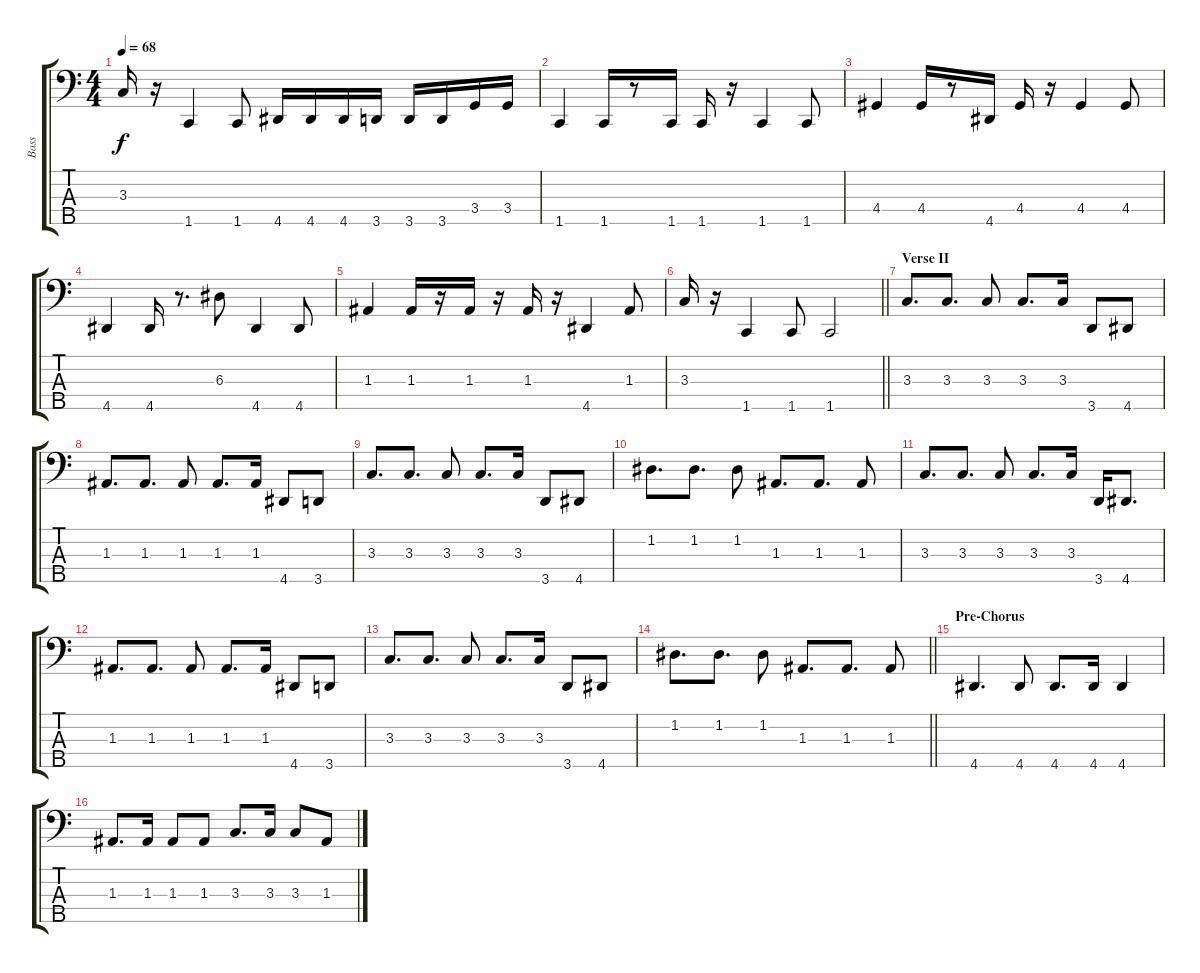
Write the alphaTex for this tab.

\track ("Bass" "Bass") {instrument electricbassfinger}
\staff {score tabs}
\tuning (G2 D2 A1 E1 B0) {hide}
\ts (4 4)
\tempo 68
\clef f4
\ks c
3.3.16{dy f} r.16 1.5.4 1.5.8 4.5.16 4.5.16 4.5.16 3.5.16 3.5.16 3.5.16 3.4.16 3.4.16 |
1.5.4 1.5.16 r.8 1.5.16 1.5.16 r.16 1.5.4 1.5.8 |
4.4.4 4.4.16 r.8 4.5.16 4.4.16 r.16 4.4.4 4.4.8 |
4.5.4 4.5.16 r.8{d} 6.3.8 4.5.4 4.5.8 |
1.3.4 1.3.16 r.16 1.3.16 r.16 1.3.16 r.16 4.5.4 1.3.8 |
\barLineRight lightlight
3.3.16 r.16 1.5.4 1.5.8 1.5.2 |
\section ("" "Verse II")
3.3.8{d} 3.3.8{d} 3.3.8 3.3.8{d} 3.3.16 3.5.8 4.5.8 |
1.3.8{d} 1.3.8{d} 1.3.8 1.3.8{d} 1.3.16 4.5.8 3.5.8 |
3.3.8{d} 3.3.8{d} 3.3.8 3.3.8{d} 3.3.16 3.5.8 4.5.8 |
1.2.8{d} 1.2.8{d} 1.2.8 1.3.8{d} 1.3.8{d} 1.3.8 |
3.3.8{d} 3.3.8{d} 3.3.8 3.3.8{d} 3.3.16 3.5.16 4.5.8{d} |
1.3.8{d} 1.3.8{d} 1.3.8 1.3.8{d} 1.3.16 4.5.8 3.5.8 |
3.3.8{d} 3.3.8{d} 3.3.8 3.3.8{d} 3.3.16 3.5.8 4.5.8 |
\barLineRight lightlight
1.2.8{d} 1.2.8{d} 1.2.8 1.3.8{d} 1.3.8{d} 1.3.8 |
\section ("" "Pre-Chorus")
4.5.4{d} 4.5.8 4.5.8{d} 4.5.16 4.5.4 |
1.3.8{d} 1.3.16 1.3.8 1.3.8 3.3.8{d} 3.3.16 3.3.8 1.3.8
